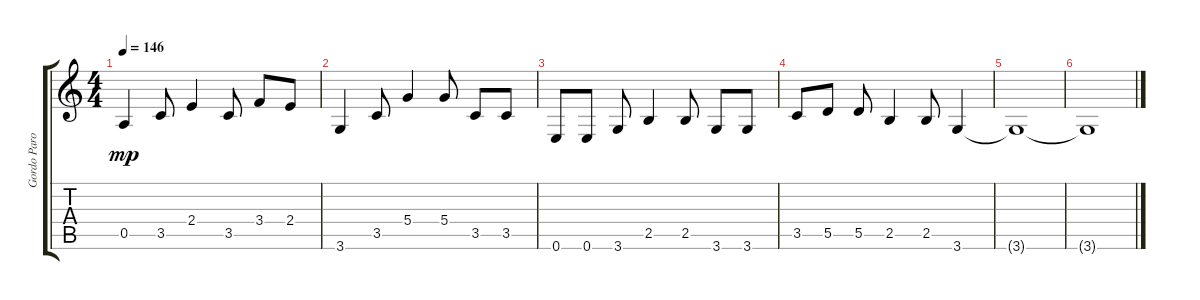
\track ("Gordo Parodi" "Gordo Paro") {instrument overdrivenguitar}
\staff {score tabs}
\tuning (E4 B3 G3 D3 A2 E2) {hide}
\ts (4 4)
\tempo 146
\clef g2
\ks c
0.5.4{dy mp instrument overdrivenguitar} 3.5.8 2.4.4 3.5.8 3.4.8 2.4.8 |
3.6.4 3.5.8 5.4.4 5.4.8 3.5.8 3.5.8 |
0.6.8 0.6.8 3.6.8 2.5.4 2.5.8 3.6.8 3.6.8 |
3.5.8 5.5.8 5.5.8 2.5.4 2.5.8 3.6.4 |
3.6{t}.1 |
3.6{t}.1
